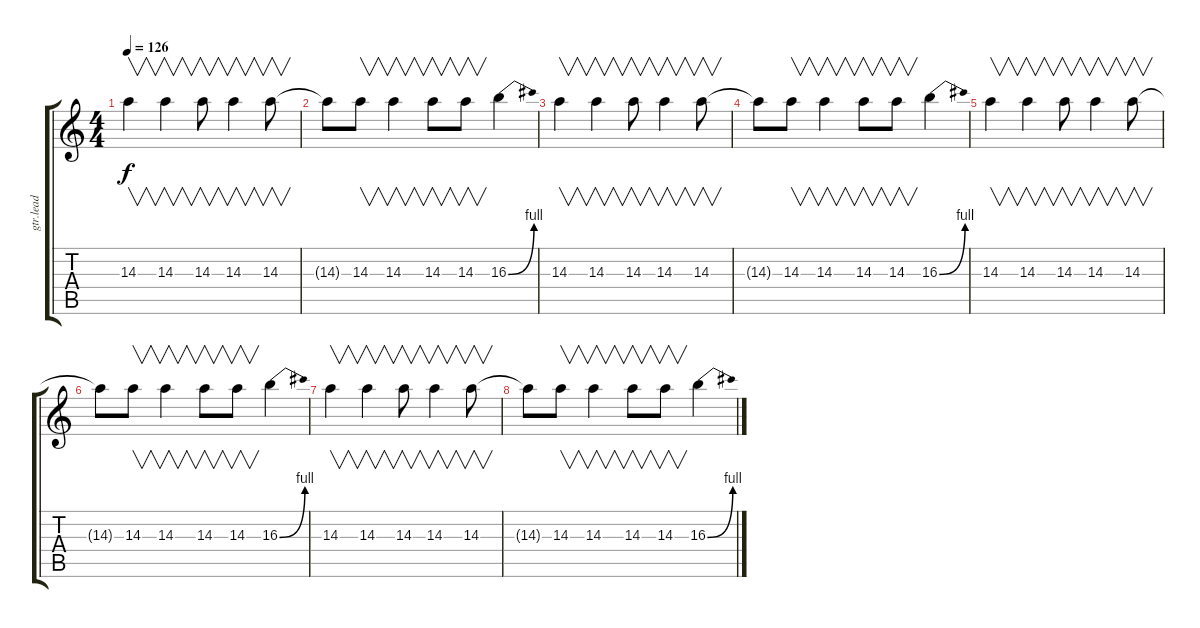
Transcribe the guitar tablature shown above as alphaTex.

\track ("gtr.lead" "gtr.lead") {instrument overdrivenguitar}
\staff {score tabs}
\tuning (E4 B3 G3 D3 A2 E2) {hide}
\ts (4 4)
\tempo 126
\clef g2
\ks c
14.3.4{v dy f} 14.3.4{v} 14.3.8{v} 14.3.4{v} 14.3.8{v} |
14.3{t}.8 14.3.8{v} 14.3.4{v} 14.3.8{v} 14.3.8{v} 16.3{be (bend 0 0 60 4)}.4 |
14.3.4{v} 14.3.4{v} 14.3.8{v} 14.3.4{v} 14.3.8{v} |
14.3{t}.8 14.3.8{v} 14.3.4{v} 14.3.8{v} 14.3.8{v} 16.3{be (bend 0 0 60 4)}.4 |
14.3.4{v} 14.3.4{v} 14.3.8{v} 14.3.4{v} 14.3.8{v} |
14.3{t}.8 14.3.8{v} 14.3.4{v} 14.3.8{v} 14.3.8{v} 16.3{be (bend 0 0 60 4)}.4 |
14.3.4{v} 14.3.4{v} 14.3.8{v} 14.3.4{v} 14.3.8{v} |
14.3{t}.8 14.3.8{v} 14.3.4{v} 14.3.8{v} 14.3.8{v} 16.3{be (bend 0 0 60 4)}.4
